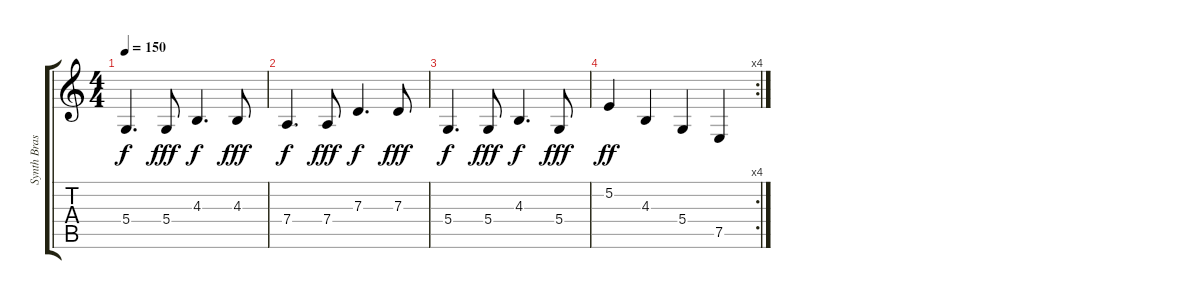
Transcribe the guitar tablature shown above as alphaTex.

\track ("Synth Brass" "Synth Bras") {instrument synthbrass2}
\staff {score tabs}
\tuning (E4 B3 G3 D3 A2 E2) {hide}
\ts (4 4)
\tempo 150
\clef g2
\ks c
5.4.4{d dy f} 5.4.8{dy fff} 4.3.4{d dy f} 4.3.8{dy fff} |
7.4.4{d dy f} 7.4.8{dy fff} 7.3.4{d dy f} 7.3.8{dy fff} |
5.4.4{d dy f} 5.4.8{dy fff} 4.3.4{d dy f} 5.4.8{dy fff} |
\rc 4
5.2.4{dy ff} 4.3.4 5.4.4 7.5.4
